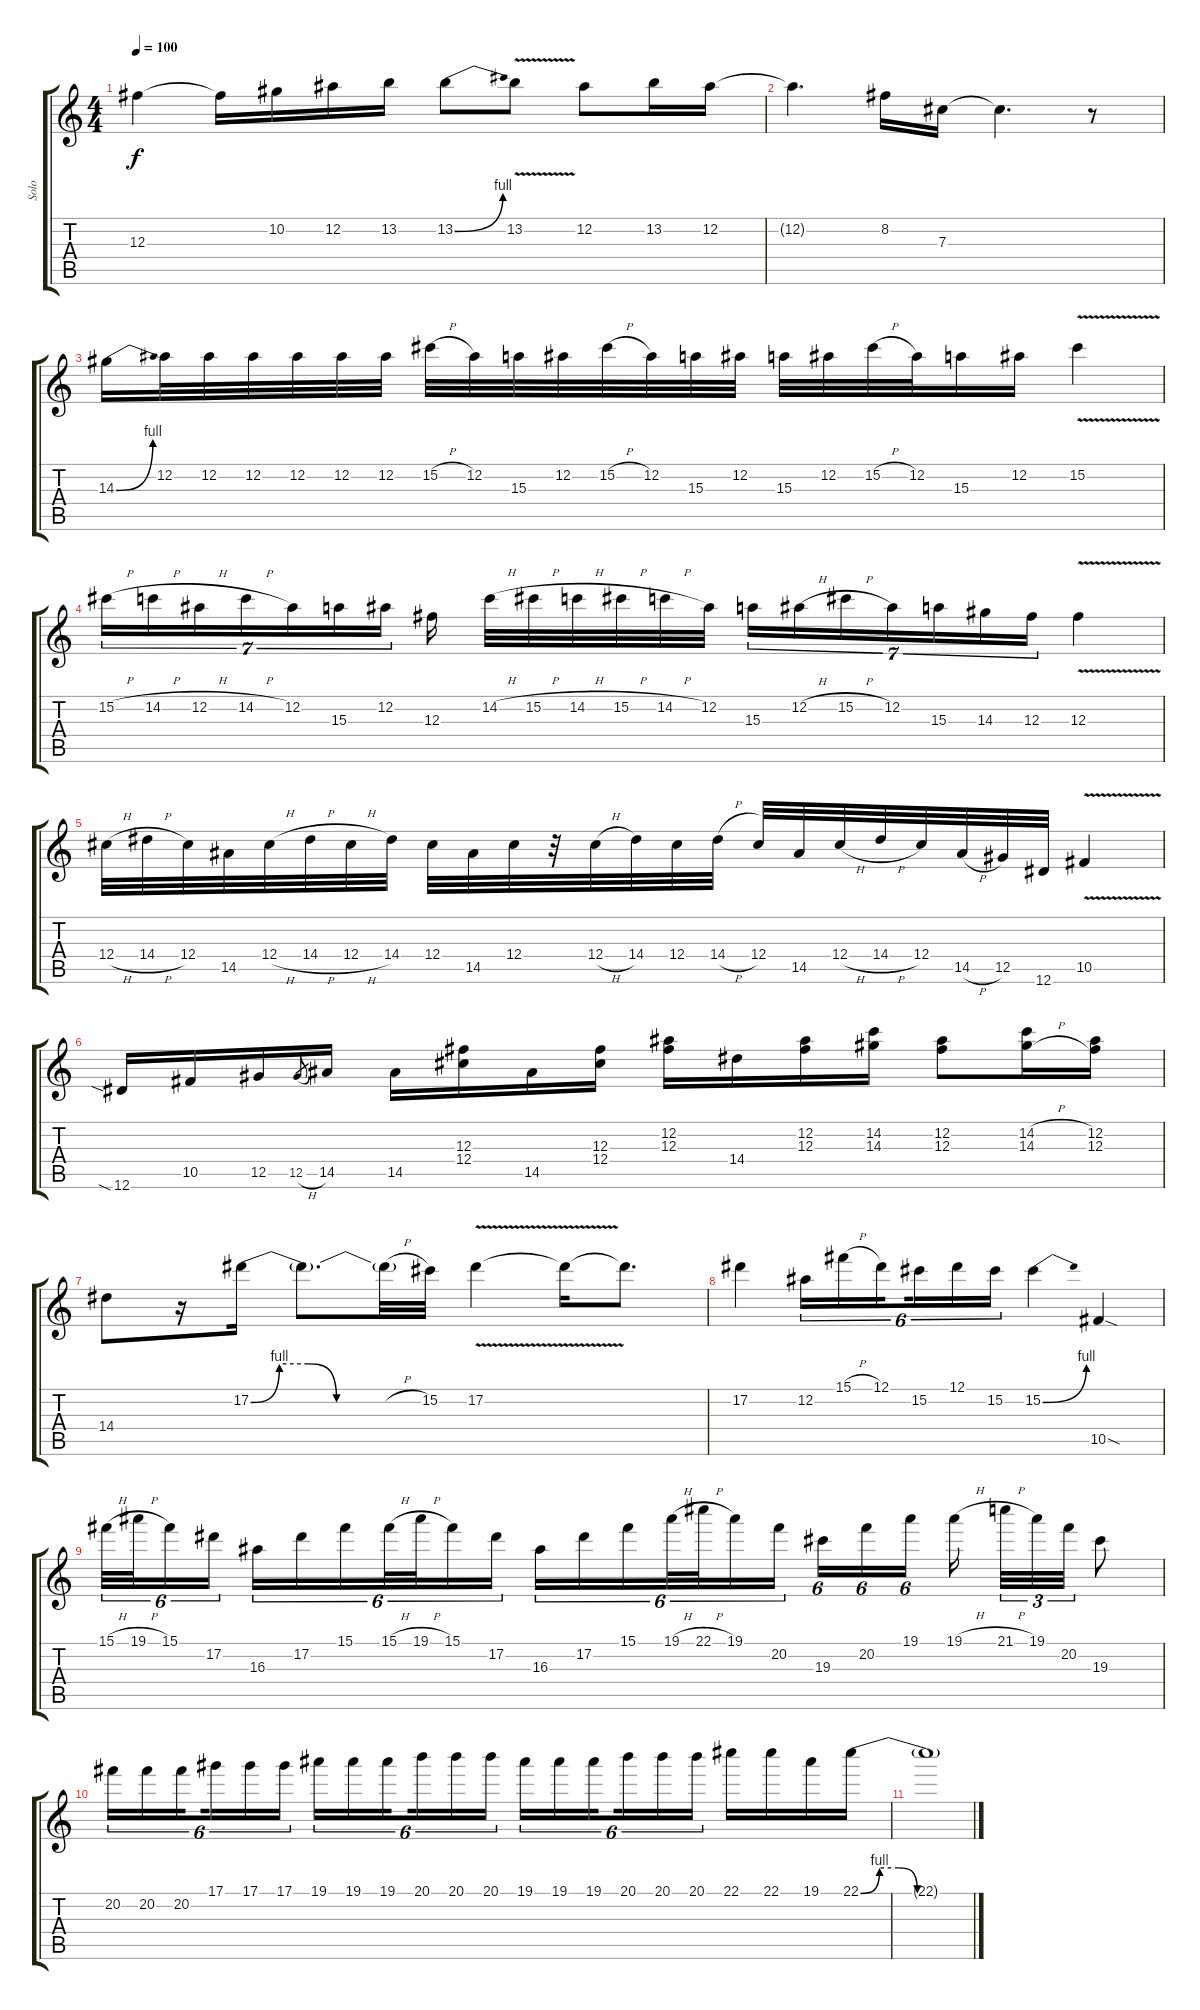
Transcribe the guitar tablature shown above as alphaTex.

\track ("Solo" "Solo") {instrument distortionguitar}
\staff {score tabs}
\tuning (Eb4 Bb3 Gb3 Db3 Ab2 Eb2) {hide}
\ts (4 4)
\tempo 100
\clef g2
\ks c
12.3{t}.4{dy f} 12.3{t}.16 10.2.16 12.2.16 13.2.16 13.2{be (bend 0 0 60 4)}.8 13.2{v}.8 12.2.8 13.2.16 12.2.16 |
12.2{t}.4{d} 8.2.16 7.3.16 7.3{t}.4{d} r.8 |
14.3{be (bend 0 0 60 4)}.16 12.2.32 12.2.32 12.2.32 12.2.32 12.2.32 12.2.32 15.2{h}.32 12.2.32 15.3.32 12.2.32 15.2{h}.32 12.2.32 15.3.32 12.2.32 15.3.32 12.2.32 15.2{h}.32 12.2.32 15.3.16 12.2.16 15.2{v}.4 |
15.2{h}.16{tu (7 4)} 14.2{h}.16{tu (7 4)} 12.2{h}.16{tu (7 4)} 14.2{h}.16{tu (7 4)} 12.2.16{tu (7 4)} 15.3.16{tu (7 4)} 12.2.16{tu (7 4)} 12.3.16 14.2{h}.32 15.2{h}.32 14.2{h}.32 15.2{h}.32 14.2{h}.32 12.2.32 15.3.16{tu (7 4)} 12.2{h}.16{tu (7 4)} 15.2{h}.16{tu (7 4)} 12.2.16{tu (7 4)} 15.3.16{tu (7 4)} 14.3.16{tu (7 4)} 12.3.16{tu (7 4)} 12.3{v}.4 |
12.4{h}.32 14.4{h}.32 12.4.32 14.5.32 12.4{h}.32 14.4{h}.32 12.4{h}.32 14.4.32 12.4.32 14.5.32 12.4.32 r.32 12.4{h}.32 14.4.32 12.4.32 14.4{h}.32 12.4.32 14.5.32 12.4{h}.32 14.4{h}.32 12.4.32 14.5{h}.32 12.5.32 12.6.32 10.5{v}.4 |
12.6{sia}.16 10.5.16 12.5.16 12.5{h}.8{gr} 14.5.16 14.5.16 (12.3 12.4).16 14.5.16 (12.3 12.4).16 (12.2 12.3).16 14.4.16 (12.2 12.3).16 (14.2 14.3).16 (12.2 12.3).8 (14.2{h} 14.3{h}).16 (12.2 12.3).16 |
14.4.8 r.16 17.2{be (custom 0 0 10 4 20 4 30 0 60 0)}.16 17.2{t}.8{d} 17.2{h t}.32 15.2.32 17.2{v}.4 17.2{t}.16 17.2{t}.8{d} |
17.2.4 12.2.16{tu (6 4)} 15.1{h}.16{tu (6 4)} 12.1.16{tu (6 4) beam splitsecondary} 15.2.16{tu (6 4)} 12.1.16{tu (6 4)} 15.2.16{tu (6 4)} 15.2{be (bend 0 0 60 4)}.4 10.5{sod}.4 |
15.1{h}.32{tu (6 4)} 19.1{h}.32{tu (6 4)} 15.1.16{tu (6 4)} 17.2.16{tu (6 4) beam splitsecondary} 16.3.16{tu (6 4)} 17.2.16{tu (6 4)} 15.1.16{tu (6 4)} 15.1{h}.32{tu (6 4)} 19.1{h}.32{tu (6 4)} 15.1.16{tu (6 4)} 17.2.16{tu (6 4) beam splitsecondary} 16.3.16{tu (6 4)} 17.2.16{tu (6 4)} 15.1.16{tu (6 4)} 19.1{h}.32{tu (6 4)} 22.1{h}.32{tu (6 4)} 19.1.16{tu (6 4)} 20.2.16{tu (6 4) beam splitsecondary} 19.3.16{tu (6 4)} 20.2.16{tu (6 4)} 19.1.16{tu (6 4)} 19.1{h}.16{beam splitsecondary} 21.1{h}.32{tu (3 2)} 19.1.32{tu (3 2)} 20.2.32{tu (3 2)} 19.3.8 |
20.2.16{tu (6 4)} 20.2.16{tu (6 4)} 20.2.16{tu (6 4) beam splitsecondary} 17.1.16{tu (6 4)} 17.1.16{tu (6 4)} 17.1.16{tu (6 4)} 19.1.16{tu (6 4)} 19.1.16{tu (6 4)} 19.1.16{tu (6 4) beam splitsecondary} 20.1.16{tu (6 4)} 20.1.16{tu (6 4)} 20.1.16{tu (6 4)} 19.1.16{tu (6 4)} 19.1.16{tu (6 4)} 19.1.16{tu (6 4) beam splitsecondary} 20.1.16{tu (6 4)} 20.1.16{tu (6 4)} 20.1.16{tu (6 4)} 22.1.16 22.1.16 19.1.16 22.1{be (custom 0 0 10 4 20 4 30 0 60 0)}.16 |
22.1{t}.1
